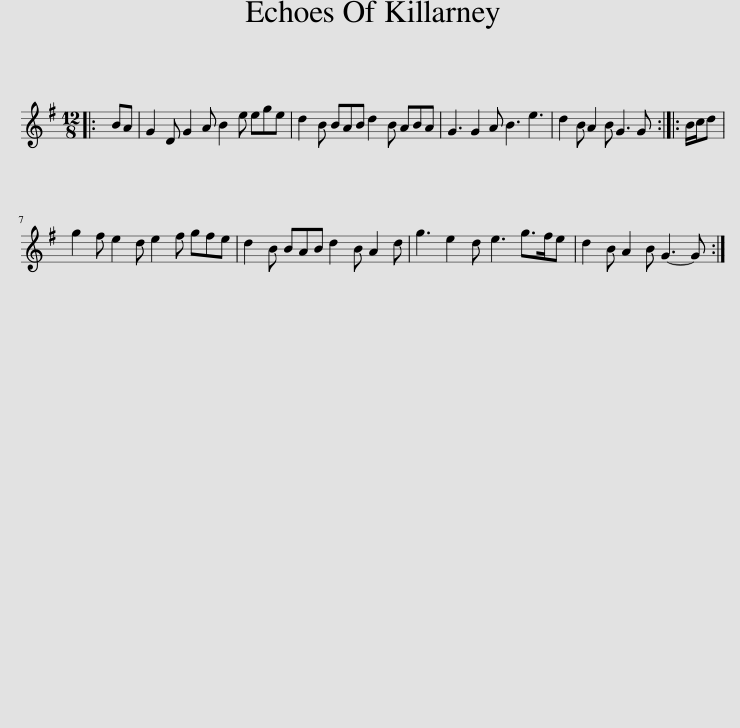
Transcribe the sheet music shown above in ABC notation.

X:1
L:1/8
M:12/8
I:linebreak $
K:G
V:1 treble
V:1
|: BA | G2 D G2 A B2 e ege | d2 B BAB d2 B ABA | G3 G2 A B3 e3 | d2 B A2 B G3 G :: %5
 B/c/d |$ g2 f e2 d e2 f gfe | d2 B BAB d2 B A2 d | g3 e2 d e3 g>fe | d2 B A2 B G3- G :| %10
